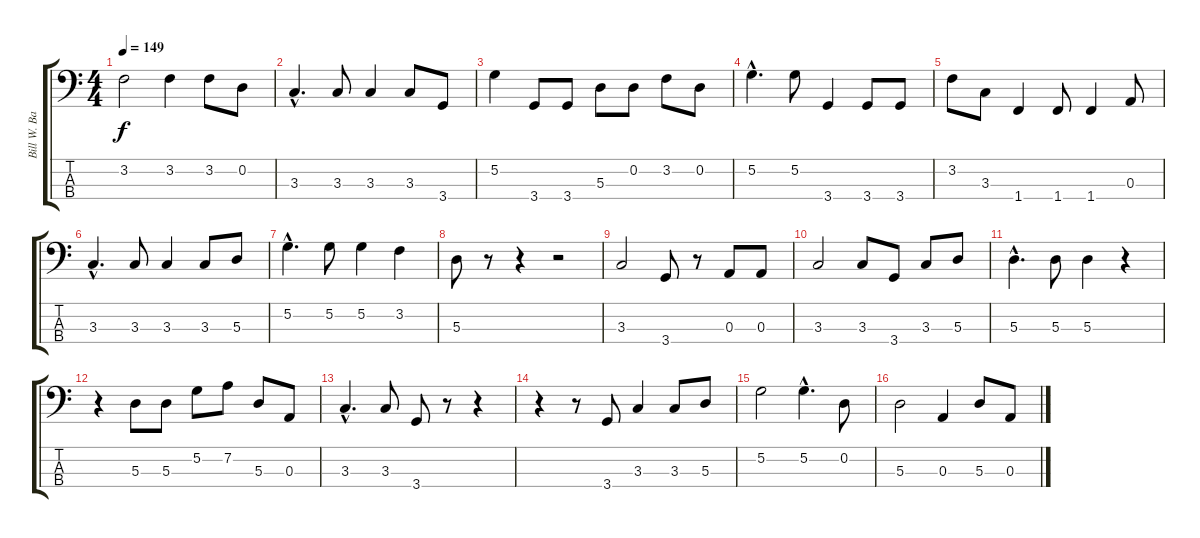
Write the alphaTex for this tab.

\track ("Bill W. Bass" "Bill W. Ba") {instrument electricbassfinger}
\staff {score tabs}
\tuning (G2 D2 A1 E1) {hide}
\ts (4 4)
\tempo 149
\clef f4
\ks c
3.2.2{dy f} 3.2.4 3.2.8 0.2.8 |
3.3{hac}.4{d} 3.3.8 3.3.4 3.3.8 3.4.8 |
5.2.4 3.4.8 3.4.8 5.3.8 0.2.8 3.2.8 0.2.8 |
5.2{hac}.4{d} 5.2.8 3.4.4 3.4.8 3.4.8 |
3.2.8 3.3.8 1.4.4 1.4.8 1.4.4 0.3.8 |
3.3{hac}.4{d} 3.3.8 3.3.4 3.3.8 5.3.8 |
5.2{hac}.4{d} 5.2.8 5.2.4 3.2.4 |
5.3.8 r.8 r.4 r.2 |
3.3.2 3.4.8 r.8 0.3.8 0.3.8 |
3.3.2 3.3.8 3.4.8 3.3.8 5.3.8 |
5.3{hac}.4{d} 5.3.8 5.3.4 r.4 |
r.4 5.3.8 5.3.8 5.2.8 7.2.8 5.3.8 0.3.8 |
3.3{hac}.4{d} 3.3.8 3.4.8 r.8 r.4 |
r.4 r.8 3.4.8 3.3.4 3.3.8 5.3.8 |
5.2.2 5.2{hac}.4{d} 0.2.8 |
5.3.2 0.3.4 5.3.8 0.3.8
